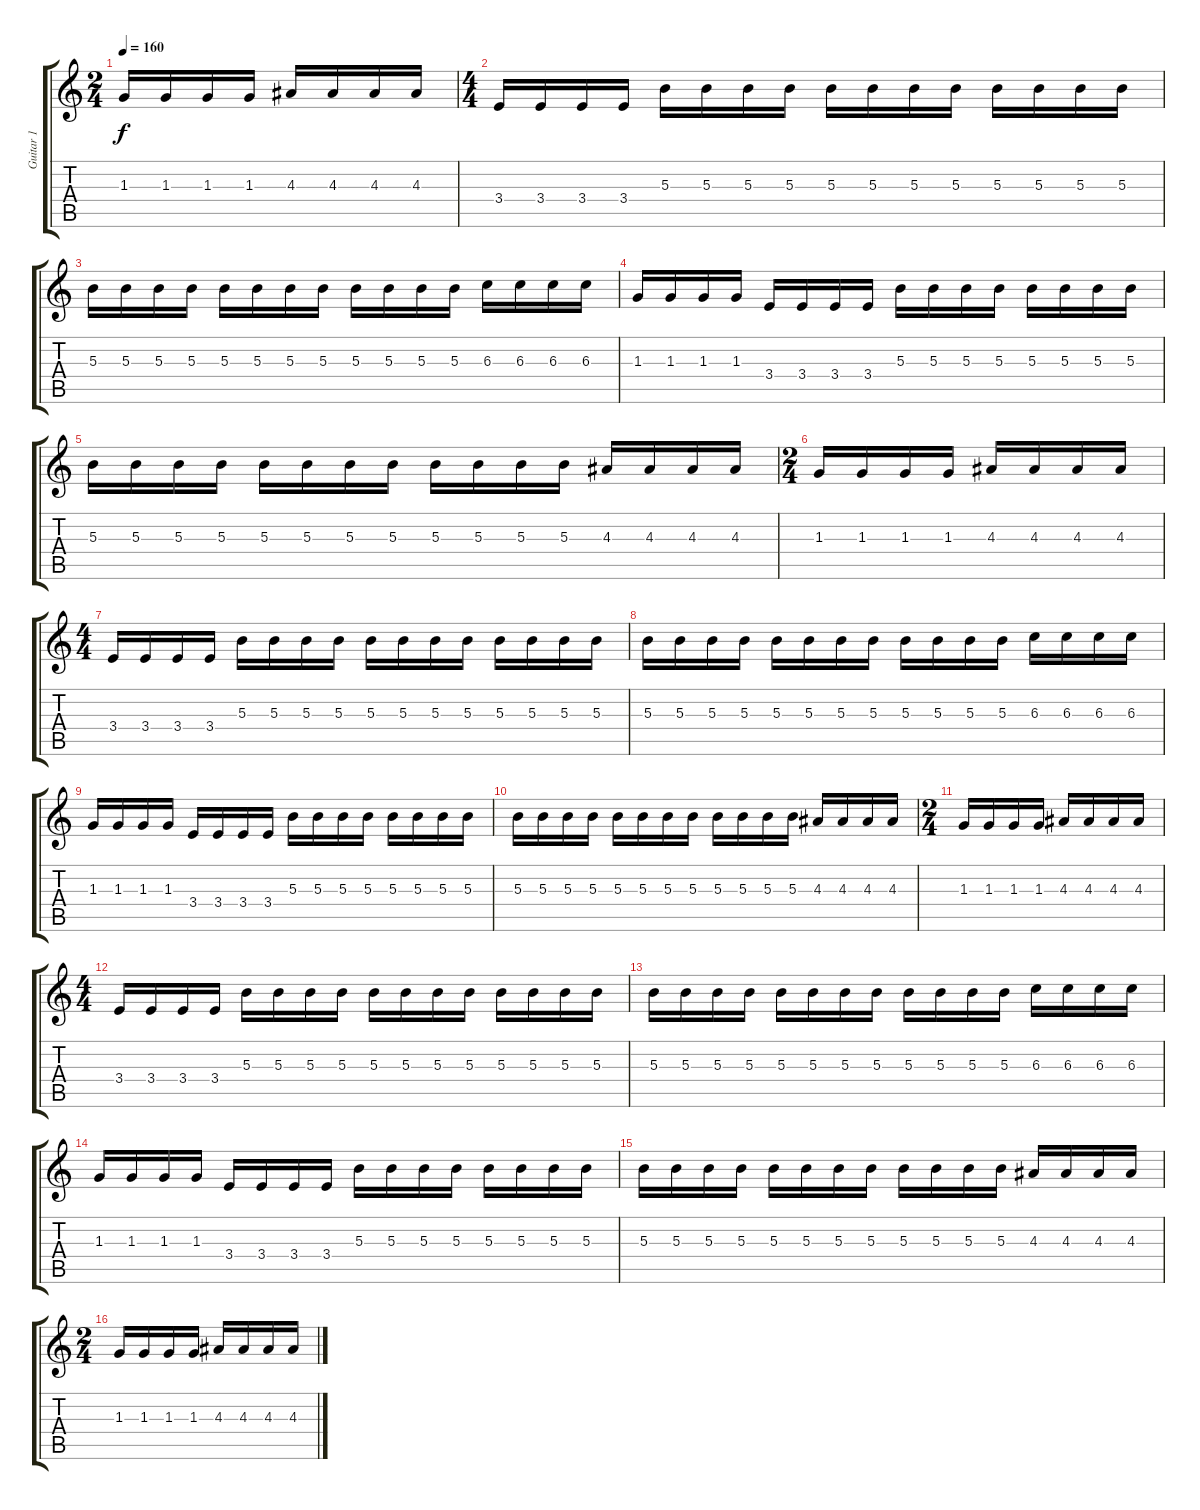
\track ("Guitar 1" "Guitar 1") {instrument distortionguitar}
\staff {score tabs}
\tuning (Eb4 Bb3 Gb3 Db3 Ab2 Eb2) {hide}
\ts (2 4)
\tempo 160
\clef g2
\ks c
1.3.16{dy f} 1.3.16 1.3.16 1.3.16 4.3.16 4.3.16 4.3.16 4.3.16 |
\ts (4 4)
3.4.16 3.4.16 3.4.16 3.4.16 5.3.16 5.3.16 5.3.16 5.3.16 5.3.16 5.3.16 5.3.16 5.3.16 5.3.16 5.3.16 5.3.16 5.3.16 |
5.3.16 5.3.16 5.3.16 5.3.16 5.3.16 5.3.16 5.3.16 5.3.16 5.3.16 5.3.16 5.3.16 5.3.16 6.3.16 6.3.16 6.3.16 6.3.16 |
1.3.16 1.3.16 1.3.16 1.3.16 3.4.16 3.4.16 3.4.16 3.4.16 5.3.16 5.3.16 5.3.16 5.3.16 5.3.16 5.3.16 5.3.16 5.3.16 |
5.3.16 5.3.16 5.3.16 5.3.16 5.3.16 5.3.16 5.3.16 5.3.16 5.3.16 5.3.16 5.3.16 5.3.16 4.3.16 4.3.16 4.3.16 4.3.16 |
\ts (2 4)
1.3.16 1.3.16 1.3.16 1.3.16 4.3.16 4.3.16 4.3.16 4.3.16 |
\ts (4 4)
3.4.16 3.4.16 3.4.16 3.4.16 5.3.16 5.3.16 5.3.16 5.3.16 5.3.16 5.3.16 5.3.16 5.3.16 5.3.16 5.3.16 5.3.16 5.3.16 |
5.3.16 5.3.16 5.3.16 5.3.16 5.3.16 5.3.16 5.3.16 5.3.16 5.3.16 5.3.16 5.3.16 5.3.16 6.3.16 6.3.16 6.3.16 6.3.16 |
1.3.16 1.3.16 1.3.16 1.3.16 3.4.16 3.4.16 3.4.16 3.4.16 5.3.16 5.3.16 5.3.16 5.3.16 5.3.16 5.3.16 5.3.16 5.3.16 |
5.3.16 5.3.16 5.3.16 5.3.16 5.3.16 5.3.16 5.3.16 5.3.16 5.3.16 5.3.16 5.3.16 5.3.16 4.3.16 4.3.16 4.3.16 4.3.16 |
\ts (2 4)
1.3.16 1.3.16 1.3.16 1.3.16 4.3.16 4.3.16 4.3.16 4.3.16 |
\ts (4 4)
3.4.16 3.4.16 3.4.16 3.4.16 5.3.16 5.3.16 5.3.16 5.3.16 5.3.16 5.3.16 5.3.16 5.3.16 5.3.16 5.3.16 5.3.16 5.3.16 |
5.3.16 5.3.16 5.3.16 5.3.16 5.3.16 5.3.16 5.3.16 5.3.16 5.3.16 5.3.16 5.3.16 5.3.16 6.3.16 6.3.16 6.3.16 6.3.16 |
1.3.16 1.3.16 1.3.16 1.3.16 3.4.16 3.4.16 3.4.16 3.4.16 5.3.16 5.3.16 5.3.16 5.3.16 5.3.16 5.3.16 5.3.16 5.3.16 |
5.3.16 5.3.16 5.3.16 5.3.16 5.3.16 5.3.16 5.3.16 5.3.16 5.3.16 5.3.16 5.3.16 5.3.16 4.3.16 4.3.16 4.3.16 4.3.16 |
\ts (2 4)
1.3.16 1.3.16 1.3.16 1.3.16 4.3.16 4.3.16 4.3.16 4.3.16
